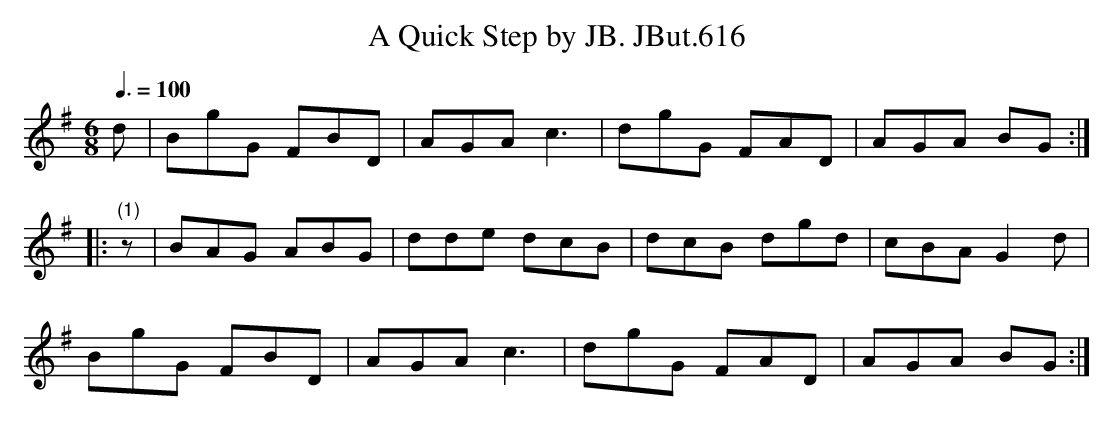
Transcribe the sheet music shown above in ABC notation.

X:1
T:Quick Step by JB. JBut.616, A
M:6/8
L:1/8
Q:3/8=100
K:G
d|BgG FBD|AGA c3|dgG FAD|AGA BG:|
|:"(1)"z|BAG ABG|dde dcB|dcB dgd|cBA G2d|
BgG FBD|AGA c3|dgG FAD|AGA BG:|
